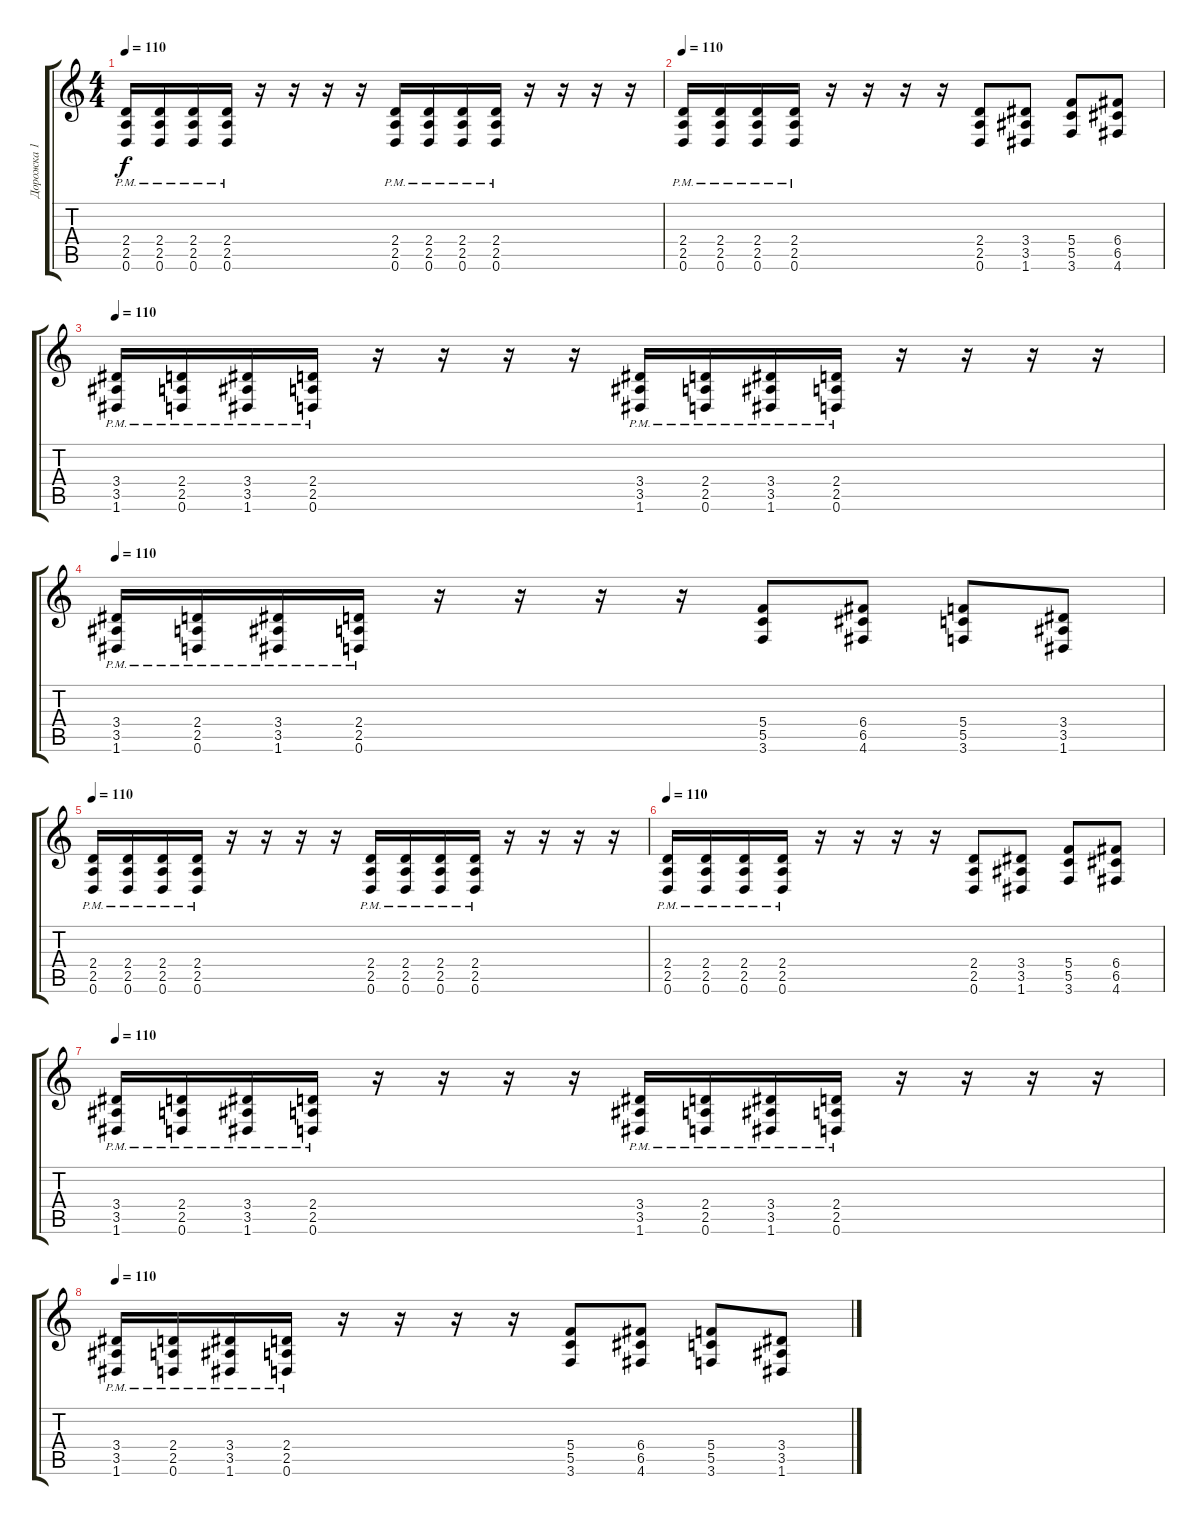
\track ("Дорожка 1" "Дорожка 1") {instrument distortionguitar}
\staff {score tabs}
\tuning (D4 A3 F3 C3 G2 D2) {hide}
\ts (4 4)
\tempo 110
\clef g2
\ks c
(2.4{pm} 2.5{pm} 0.6{pm}).16{dy f} (2.4{pm} 2.5{pm} 0.6{pm}).16 (2.4{pm} 2.5{pm} 0.6{pm}).16 (2.4{pm} 2.5{pm} 0.6{pm}).16 r.16 r.16 r.16 r.16 (2.4{pm} 2.5{pm} 0.6{pm}).16 (2.4{pm} 2.5{pm} 0.6{pm}).16 (2.4{pm} 2.5{pm} 0.6{pm}).16 (2.4{pm} 2.5{pm} 0.6{pm}).16 r.16 r.16 r.16 r.16 |
\tempo 110
(2.4{pm} 2.5{pm} 0.6{pm}).16 (2.4{pm} 2.5{pm} 0.6{pm}).16 (2.4{pm} 2.5{pm} 0.6{pm}).16 (2.4{pm} 2.5{pm} 0.6{pm}).16 r.16 r.16 r.16 r.16 (2.4 2.5 0.6).8 (3.4 3.5 1.6).8 (5.4 5.5 3.6).8 (6.4 6.5 4.6).8 |
\tempo 110
(3.4{pm} 3.5{pm} 1.6{pm}).16 (2.4{pm} 2.5{pm} 0.6{pm}).16 (3.4{pm} 3.5{pm} 1.6{pm}).16 (2.4{pm} 2.5{pm} 0.6{pm}).16 r.16 r.16 r.16 r.16 (3.4{pm} 3.5{pm} 1.6{pm}).16 (2.4{pm} 2.5{pm} 0.6{pm}).16 (3.4{pm} 3.5{pm} 1.6{pm}).16 (2.4{pm} 2.5{pm} 0.6{pm}).16 r.16 r.16 r.16 r.16 |
\tempo 110
(3.4{pm} 3.5{pm} 1.6{pm}).16 (2.4{pm} 2.5{pm} 0.6{pm}).16 (3.4{pm} 3.5{pm} 1.6{pm}).16 (2.4{pm} 2.5{pm} 0.6{pm}).16 r.16 r.16 r.16 r.16 (5.4 5.5 3.6).8 (6.4 6.5 4.6).8 (5.4 5.5 3.6).8 (3.4 3.5 1.6).8 |
\tempo 110
(2.4{pm} 2.5{pm} 0.6{pm}).16 (2.4{pm} 2.5{pm} 0.6{pm}).16 (2.4{pm} 2.5{pm} 0.6{pm}).16 (2.4{pm} 2.5{pm} 0.6{pm}).16 r.16 r.16 r.16 r.16 (2.4{pm} 2.5{pm} 0.6{pm}).16 (2.4{pm} 2.5{pm} 0.6{pm}).16 (2.4{pm} 2.5{pm} 0.6{pm}).16 (2.4{pm} 2.5{pm} 0.6{pm}).16 r.16 r.16 r.16 r.16 |
\tempo 110
(2.4{pm} 2.5{pm} 0.6{pm}).16 (2.4{pm} 2.5{pm} 0.6{pm}).16 (2.4{pm} 2.5{pm} 0.6{pm}).16 (2.4{pm} 2.5{pm} 0.6{pm}).16 r.16 r.16 r.16 r.16 (2.4 2.5 0.6).8 (3.4 3.5 1.6).8 (5.4 5.5 3.6).8 (6.4 6.5 4.6).8 |
\tempo 110
(3.4{pm} 3.5{pm} 1.6{pm}).16 (2.4{pm} 2.5{pm} 0.6{pm}).16 (3.4{pm} 3.5{pm} 1.6{pm}).16 (2.4{pm} 2.5{pm} 0.6{pm}).16 r.16 r.16 r.16 r.16 (3.4{pm} 3.5{pm} 1.6{pm}).16 (2.4{pm} 2.5{pm} 0.6{pm}).16 (3.4{pm} 3.5{pm} 1.6{pm}).16 (2.4{pm} 2.5{pm} 0.6{pm}).16 r.16 r.16 r.16 r.16 |
\tempo 110
(3.4{pm} 3.5{pm} 1.6{pm}).16 (2.4{pm} 2.5{pm} 0.6{pm}).16 (3.4{pm} 3.5{pm} 1.6{pm}).16 (2.4{pm} 2.5{pm} 0.6{pm}).16 r.16 r.16 r.16 r.16 (5.4 5.5 3.6).8 (6.4 6.5 4.6).8 (5.4 5.5 3.6).8 (3.4 3.5 1.6).8
